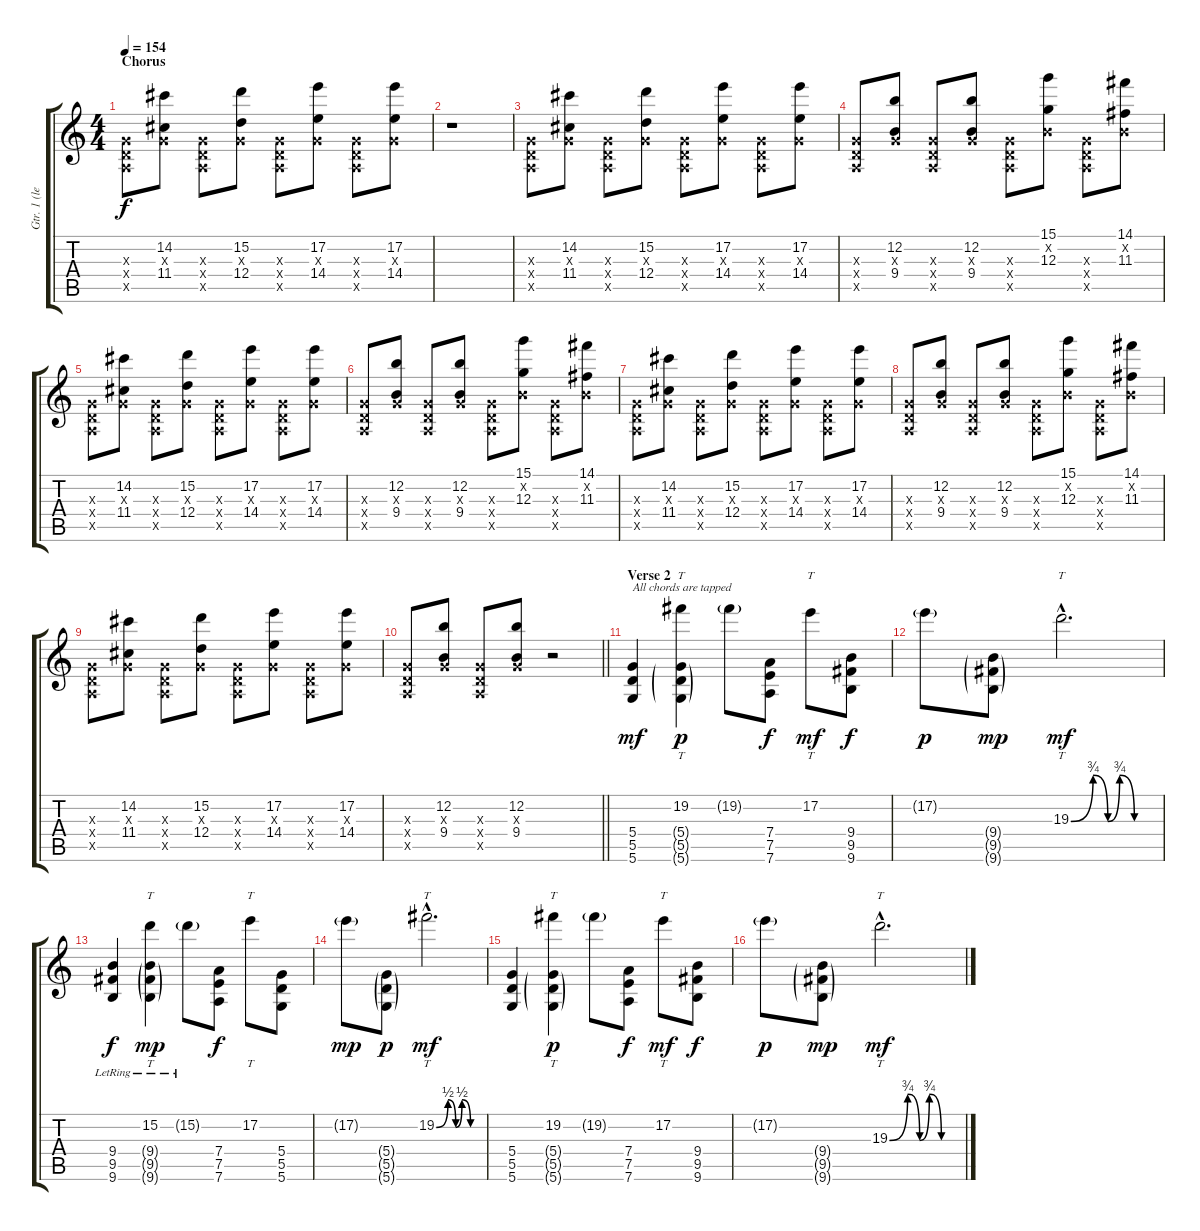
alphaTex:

\track ("Gtr. 1 (left)" "Gtr. 1 (le") {instrument electricguitarjazz}
\staff {score tabs}
\tuning (E4 B3 G3 D3 A2 D2) {hide}
\ts (4 4)
\section ("" "Chorus")
\tempo 154
\clef g2
\ks c
(0.3{x} 0.4{x} 0.5{x}).8{dy f instrument overdrivenguitar} (14.2 0.3{x} 11.4).8 (0.3{x} 0.4{x} 0.5{x}).8 (15.2 0.3{x} 12.4).8 (0.3{x} 0.4{x} 0.5{x}).8 (17.2 0.3{x} 14.4).8 (0.3{x} 0.4{x} 0.5{x}).8 (17.2 0.3{x} 14.4).8 |
r.1 |
(0.3{x} 0.4{x} 0.5{x}).8 (14.2 0.3{x} 11.4).8 (0.3{x} 0.4{x} 0.5{x}).8 (15.2 0.3{x} 12.4).8 (0.3{x} 0.4{x} 0.5{x}).8 (17.2 0.3{x} 14.4).8 (0.3{x} 0.4{x} 0.5{x}).8 (17.2 0.3{x} 14.4).8 |
(0.3{x} 0.4{x} 0.5{x}).8 (12.2 0.3{x} 9.4).8 (0.3{x} 0.4{x} 0.5{x}).8 (12.2 0.3{x} 9.4).8 (0.3{x} 0.4{x} 0.5{x}).8 (15.1 0.2{x} 12.3).8 (0.3{x} 0.4{x} 0.5{x}).8 (14.1 0.2{x} 11.3).8 |
(0.3{x} 0.4{x} 0.5{x}).8 (14.2 0.3{x} 11.4).8 (0.3{x} 0.4{x} 0.5{x}).8 (15.2 0.3{x} 12.4).8 (0.3{x} 0.4{x} 0.5{x}).8 (17.2 0.3{x} 14.4).8 (0.3{x} 0.4{x} 0.5{x}).8 (17.2 0.3{x} 14.4).8 |
(0.3{x} 0.4{x} 0.5{x}).8 (12.2 0.3{x} 9.4).8 (0.3{x} 0.4{x} 0.5{x}).8 (12.2 0.3{x} 9.4).8 (0.3{x} 0.4{x} 0.5{x}).8 (15.1 0.2{x} 12.3).8 (0.3{x} 0.4{x} 0.5{x}).8 (14.1 0.2{x} 11.3).8 |
(0.3{x} 0.4{x} 0.5{x}).8 (14.2 0.3{x} 11.4).8 (0.3{x} 0.4{x} 0.5{x}).8 (15.2 0.3{x} 12.4).8 (0.3{x} 0.4{x} 0.5{x}).8 (17.2 0.3{x} 14.4).8 (0.3{x} 0.4{x} 0.5{x}).8 (17.2 0.3{x} 14.4).8 |
(0.3{x} 0.4{x} 0.5{x}).8 (12.2 0.3{x} 9.4).8 (0.3{x} 0.4{x} 0.5{x}).8 (12.2 0.3{x} 9.4).8 (0.3{x} 0.4{x} 0.5{x}).8 (15.1 0.2{x} 12.3).8 (0.3{x} 0.4{x} 0.5{x}).8 (14.1 0.2{x} 11.3).8 |
(0.3{x} 0.4{x} 0.5{x}).8 (14.2 0.3{x} 11.4).8 (0.3{x} 0.4{x} 0.5{x}).8 (15.2 0.3{x} 12.4).8 (0.3{x} 0.4{x} 0.5{x}).8 (17.2 0.3{x} 14.4).8 (0.3{x} 0.4{x} 0.5{x}).8 (17.2 0.3{x} 14.4).8 |
\barLineRight lightlight
(0.3{x} 0.4{x} 0.5{x}).8 (12.2 0.3{x} 9.4).8 (0.3{x} 0.4{x} 0.5{x}).8 (12.2 0.3{x} 9.4).8 r.2 |
\section ("" "Verse 2")
(5.4 5.5 5.6).4{txt "All chords are tapped" dy mf instrument electricguitarjazz} (19.2 5.4{g} 5.5{g} 5.6{g}).4{tt dy p} 19.2{g}.8 (7.4 7.5 7.6).8{dy f} 17.2.8{tt dy mf} (9.4 9.5 9.6).8{dy f} |
17.2{g}.8{dy p} (9.4{g} 9.5{g} 9.6{g}).8{dy mp} 19.3{be (custom 0 0 15 3 25 0 33 3 43 0 60 0) hac}.2{tt d dy mf} |
(9.4 9.5{lr} 9.6{lr}).4{dy f} (15.2{lr} 9.4{g} 9.5{g lr} 9.6{g lr}).4{tt dy mp} 15.2{g lr}.8 (7.4 7.5 7.6).8{dy f} 17.2.8{tt} (5.4 5.5 5.6).8 |
17.2{g}.8{dy mp} (5.4{g} 5.5{g} 5.6{g}).8{dy p} 19.2{be (custom 0 0 15 2 25 0 33 2 44 0 60 0) hac}.2{tt d dy mf} |
(5.4 5.5 5.6).4 (19.2 5.4{g} 5.5{g} 5.6{g}).4{tt dy p} 19.2{g}.8 (7.4 7.5 7.6).8{dy f} 17.2.8{tt dy mf} (9.4 9.5 9.6).8{dy f} |
17.2{g}.8{dy p} (9.4{g} 9.5{g} 9.6{g}).8{dy mp} 19.3{be (custom 0 0 15 3 25 0 33 3 43 0 60 0) hac}.2{tt d dy mf}
